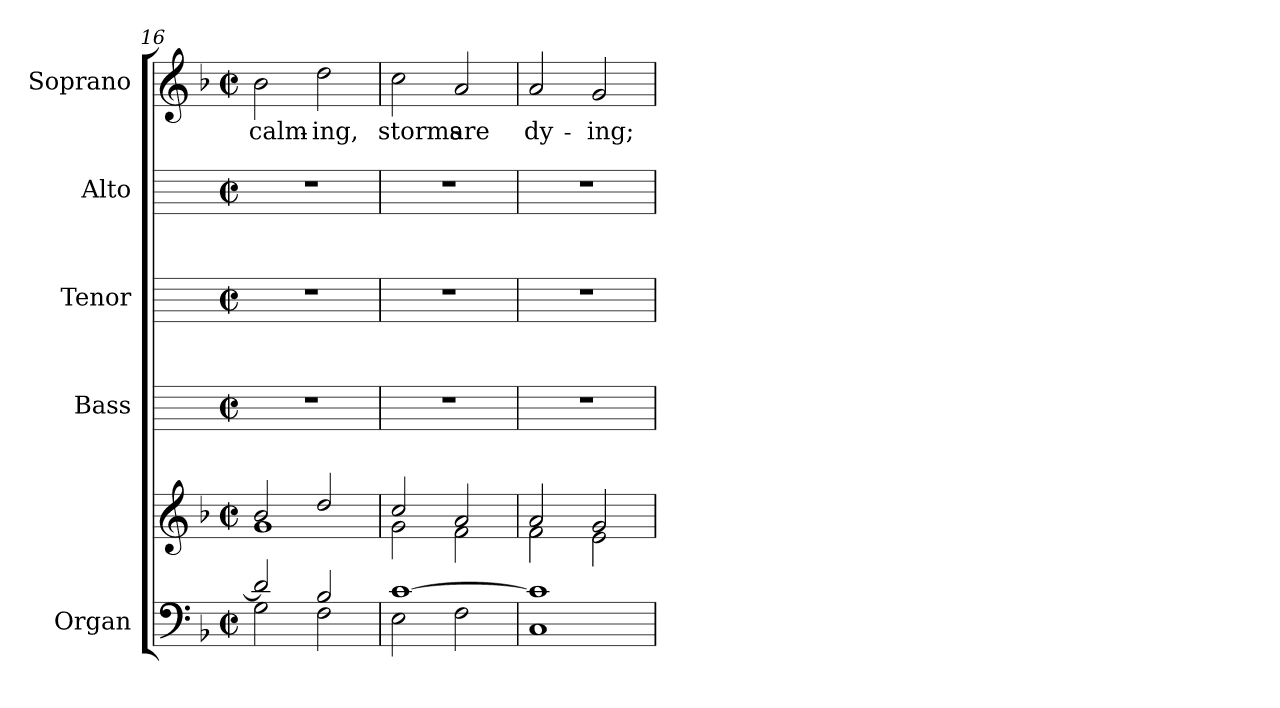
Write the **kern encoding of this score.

**kern	**kern	**kern	**kern	**kern	**kern	**text
*part5	*part5	*part4	*part3	*part2	*part1	*part1
*staff6	*staff5	*staff4	*staff3	*staff2	*staff1	*staff1
*I"Organ	*	*I"Bass	*I"Tenor	*I"Alto	*I"Soprano	*
*	*	*I'B	*I'T	*I'A	*I'S	*
*clefF4	*clefG2	*	*	*	*clefG2	*
*k[b-]	*k[b-]	*	*	*	*k[b-]	*
*F:	*F:	*	*	*	*F:	*
*M2/2	*M2/2	*M2/2	*M2/2	*M2/2	*M2/2	*
*met(c|)	*met(c|)	*met(c|)	*met(c|)	*met(c|)	*met(c|)	*
=16	=16	=16	=16	=16	=16	=16
*^	*^	*	*	*	*	*
!	!	!	!	!	!	!	!	!LO:LY:b
2d/]	2G\	2b-/	1g\	1r	1r	1r	2b-	calm-
!	!	!	!	!	!	!	!	!LO:LY:b
2B-/	2F\	2dd/	.	.	.	.	2dd	-ing,
=17	=17	=17	=17	=17	=17	=17	=17	=17
!	!	!	!	!	!	!	!	!LO:LY:b
[1c/	2E\	2cc/	2g\	1r	1r	1r	2cc	storms
!	!	!	!	!	!	!	!	!LO:LY:b
.	2F\	2a/	2f\	.	.	.	2a	are
=18	=18	=18	=18	=18	=18	=18	=18	=18
!	!	!	!	!	!	!	!	!LO:LY:b
1c/]	1C\	2a/	2f\	1r	1r	1r	2a	dy-
!	!	!	!	!	!	!	!	!LO:LY:b
.	.	2g/	2e\	.	.	.	2g	-ing;
*v	*v	*	*	*	*	*	*	*
*	*v	*v	*	*	*	*	*
=	=	=	=	=	=	=
*-	*-	*-	*-	*-	*-	*-
